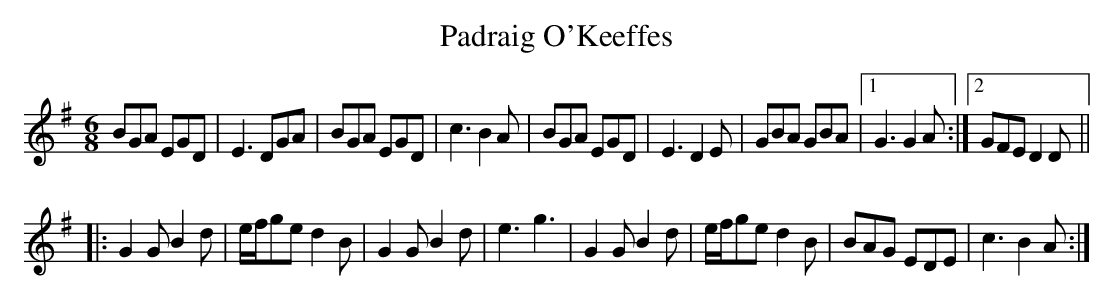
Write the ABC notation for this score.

X:1
T:Padraig O'Keeffes
M:6/8
K:G
BGA EGD|E3 DGA|BGA EGD|c3 B2A|BGA EGD|E3 D2E|GBA GBA|1 G3 G2A:|2 GFE D2D||
|:G2G B2d|e/f/ge d2B|G2G B2d|e3 g3|G2G B2d|e/f/ge d2B|BAG EDE|c3 B2A:|
